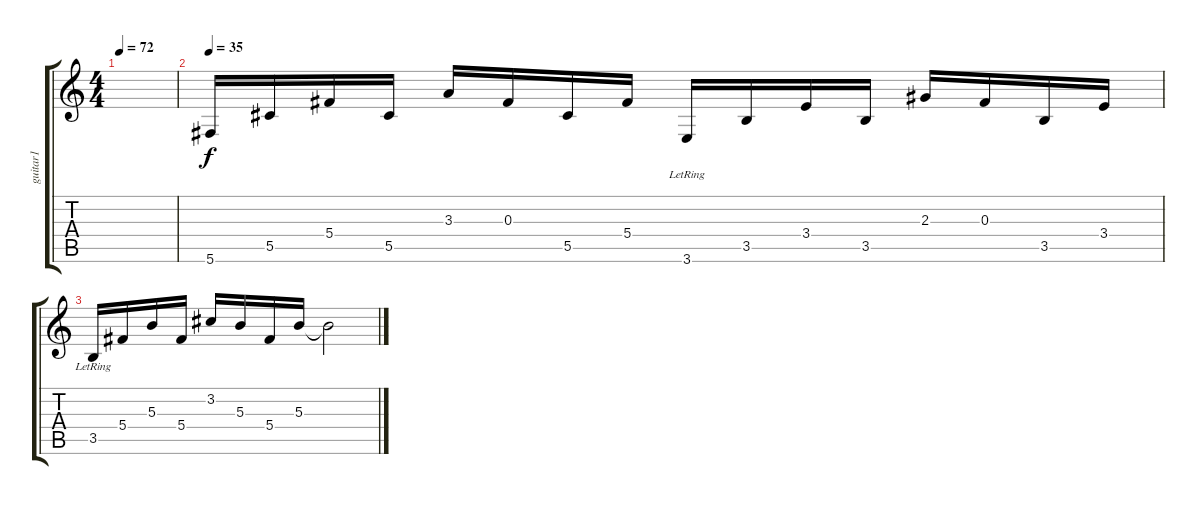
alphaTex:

\track ("guitar1" "guitar1") {instrument acousticguitarsteel}
\staff {score tabs}
\tuning (Eb4 Bb3 Gb3 Db3 Ab2 Db2) {hide}
\ts (4 4)
\tempo 72
\clef g2
\ks c
|
\tempo 35
5.6.16 5.5.16 5.4.16 5.5.16 3.3.16 0.3.16 5.5.16 5.4.16 3.6{lr}.16 3.5.16 3.4.16 3.5.16 2.3.16 0.3.16 3.5.16 3.4.16 |
3.5{lr}.16 5.4.16 5.3.16 5.4.16 3.2.16 5.3.16 5.4.16 5.3.16 5.3{t}.2
